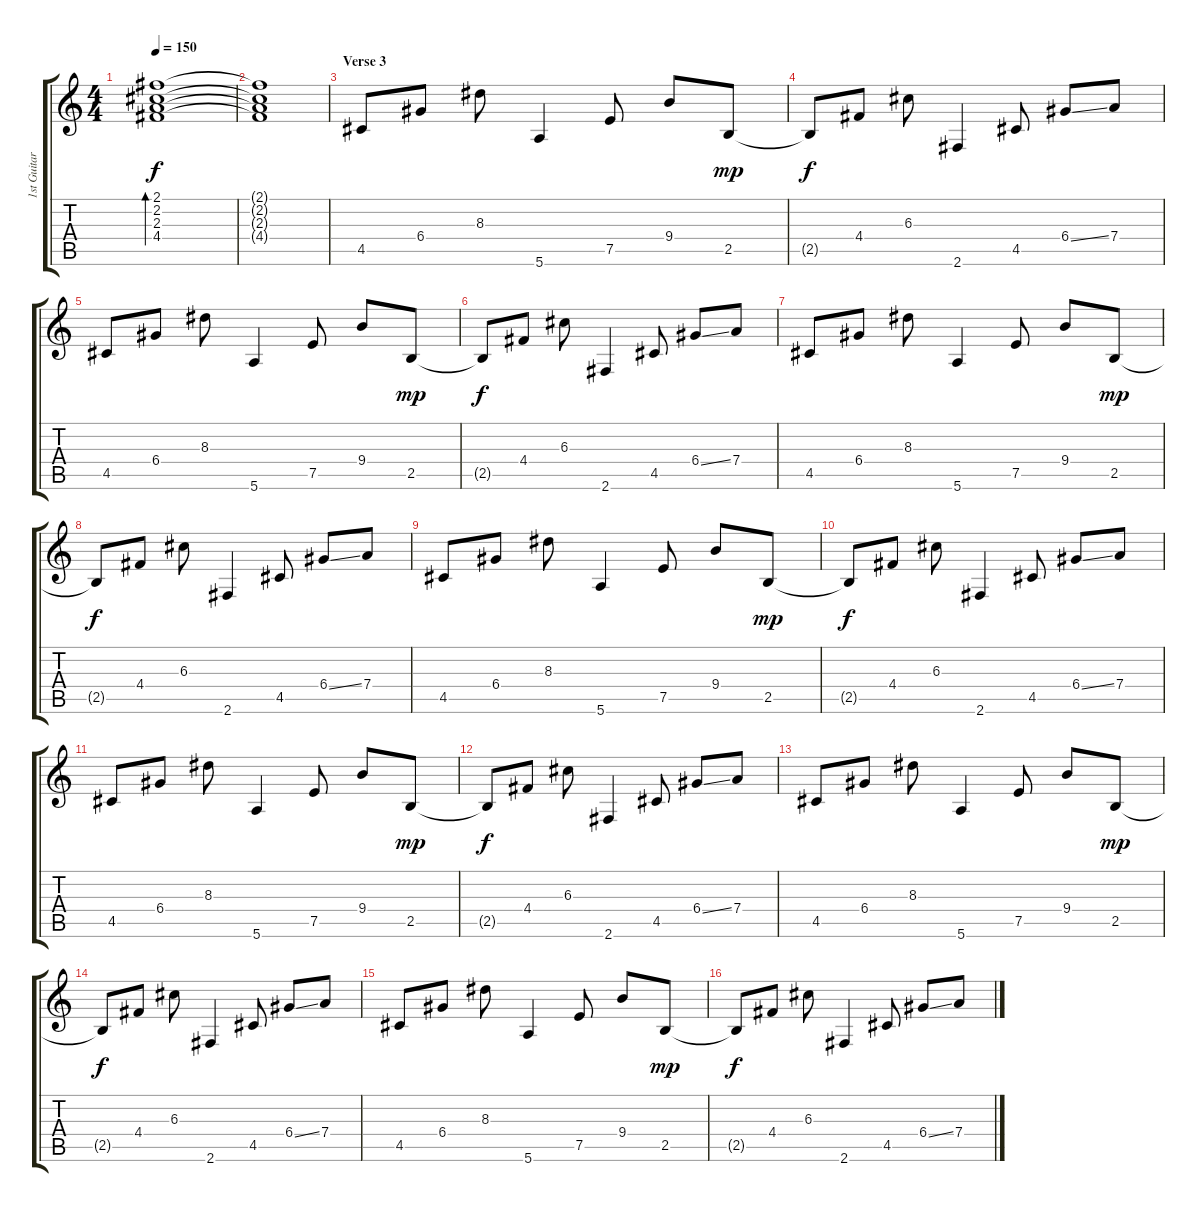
\track ("1st Guitar" "1st Guitar") {instrument electricguitarjazz}
\staff {score tabs}
\tuning (E4 B3 G3 D3 A2 E2) {hide}
\ts (4 4)
\tempo 150
\clef g2
\ks c
(2.1 2.2 2.3 4.4).1{bd 240 dy f} |
(2.1{t} 2.2{t} 2.3{t} 4.4{t}).1 |
\section ("" "Verse 3")
4.5.8 6.4.8 8.3.8 5.6.4 7.5.8 9.4.8 2.5.8{dy mp} |
2.5{t}.8{dy f} 4.4.8 6.3.8 2.6.4 4.5.8 6.4{ss}.8 7.4.8 |
4.5.8 6.4.8 8.3.8 5.6.4 7.5.8 9.4.8 2.5.8{dy mp} |
2.5{t}.8{dy f} 4.4.8 6.3.8 2.6.4 4.5.8 6.4{ss}.8 7.4.8 |
4.5.8 6.4.8 8.3.8 5.6.4 7.5.8 9.4.8 2.5.8{dy mp} |
2.5{t}.8{dy f} 4.4.8 6.3.8 2.6.4 4.5.8 6.4{ss}.8 7.4.8 |
4.5.8 6.4.8 8.3.8 5.6.4 7.5.8 9.4.8 2.5.8{dy mp} |
2.5{t}.8{dy f} 4.4.8 6.3.8 2.6.4 4.5.8 6.4{ss}.8 7.4.8 |
4.5.8 6.4.8 8.3.8 5.6.4 7.5.8 9.4.8 2.5.8{dy mp} |
2.5{t}.8{dy f} 4.4.8 6.3.8 2.6.4 4.5.8 6.4{ss}.8 7.4.8 |
4.5.8 6.4.8 8.3.8 5.6.4 7.5.8 9.4.8 2.5.8{dy mp} |
2.5{t}.8{dy f} 4.4.8 6.3.8 2.6.4 4.5.8 6.4{ss}.8 7.4.8 |
4.5.8 6.4.8 8.3.8 5.6.4 7.5.8 9.4.8 2.5.8{dy mp} |
2.5{t}.8{dy f} 4.4.8 6.3.8 2.6.4 4.5.8 6.4{ss}.8 7.4.8
